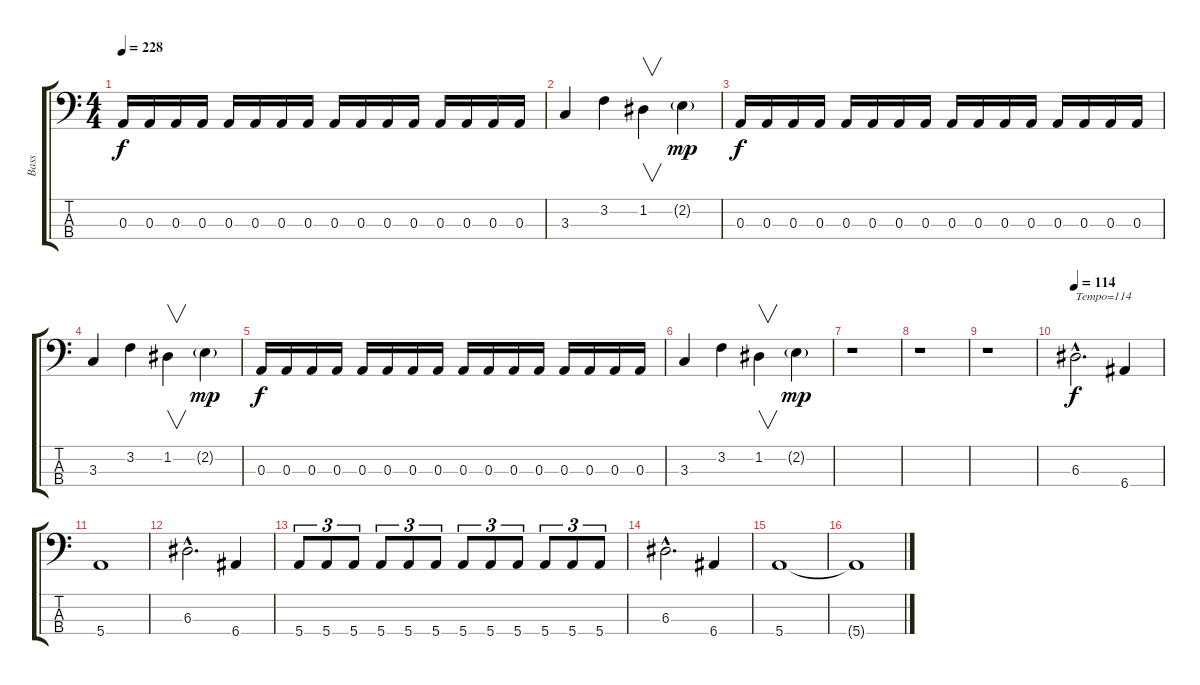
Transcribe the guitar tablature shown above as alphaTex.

\track ("Bass" "Bass") {instrument electricbasspick}
\staff {score tabs}
\tuning (G2 D2 A1 E1) {hide}
\ts (4 4)
\tempo 228
\clef f4
\ks c
0.3.16{dy f} 0.3.16 0.3.16 0.3.16 0.3.16 0.3.16 0.3.16 0.3.16 0.3.16 0.3.16 0.3.16 0.3.16 0.3.16 0.3.16 0.3.16 0.3.16 |
3.3.4 3.2.4 1.2.4{v} 2.2{g}.4{dy mp} |
0.3.16{dy f} 0.3.16 0.3.16 0.3.16 0.3.16 0.3.16 0.3.16 0.3.16 0.3.16 0.3.16 0.3.16 0.3.16 0.3.16 0.3.16 0.3.16 0.3.16 |
3.3.4 3.2.4 1.2.4{v} 2.2{g}.4{dy mp} |
0.3.16{dy f} 0.3.16 0.3.16 0.3.16 0.3.16 0.3.16 0.3.16 0.3.16 0.3.16 0.3.16 0.3.16 0.3.16 0.3.16 0.3.16 0.3.16 0.3.16 |
3.3.4 3.2.4 1.2.4{v} 2.2{g}.4{dy mp} |
r.1 |
r.1 |
r.1 |
\tempo 114
6.3{hac}.2{d txt "Tempo=114" dy f} 6.4.4 |
5.4.1 |
6.3{hac}.2{d} 6.4.4 |
5.4.8{tu (3 2)} 5.4.8{tu (3 2)} 5.4.8{tu (3 2)} 5.4.8{tu (3 2)} 5.4.8{tu (3 2)} 5.4.8{tu (3 2)} 5.4.8{tu (3 2)} 5.4.8{tu (3 2)} 5.4.8{tu (3 2)} 5.4.8{tu (3 2)} 5.4.8{tu (3 2)} 5.4.8{tu (3 2)} |
6.3{hac}.2{d} 6.4.4 |
5.4.1 |
5.4{t}.1
